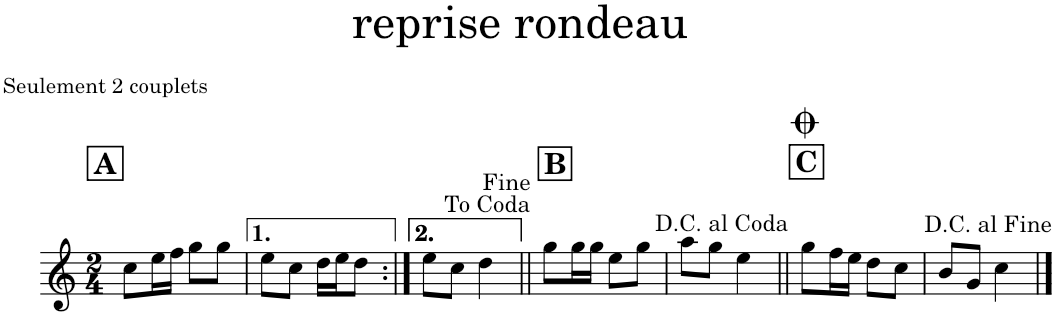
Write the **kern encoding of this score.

**kern
*part1
*staff1
*I"Hautbois
*clefG2
*k[]
*M2/4
!!LO:REH:place=s1:a:B:cj:fs=14:t=A
=1
8cc\L
16ee\L
16ff\JJ
8gg\L
8gg\J
=2
8ee\L
8cc\J
16dd\LL
16ee\J
8dd\J
=3:|!
8ee\L
8cc\J
4dd\
!!LO:REH:place=s1:a:B:cj:fs=14:t=B
=4||
8gg\L
16gg\L
16gg\JJ
8ee\L
8gg\J
=5
8aa\L
8gg\J
4ee\
!!LO:REH:place=s1:a:B:cj:fs=14:t=C
=6||
8gg\L
16ff\L
16ee\JJ
8dd\L
8cc\J
=7
8b/L
8g/J
4cc\
==
*-
